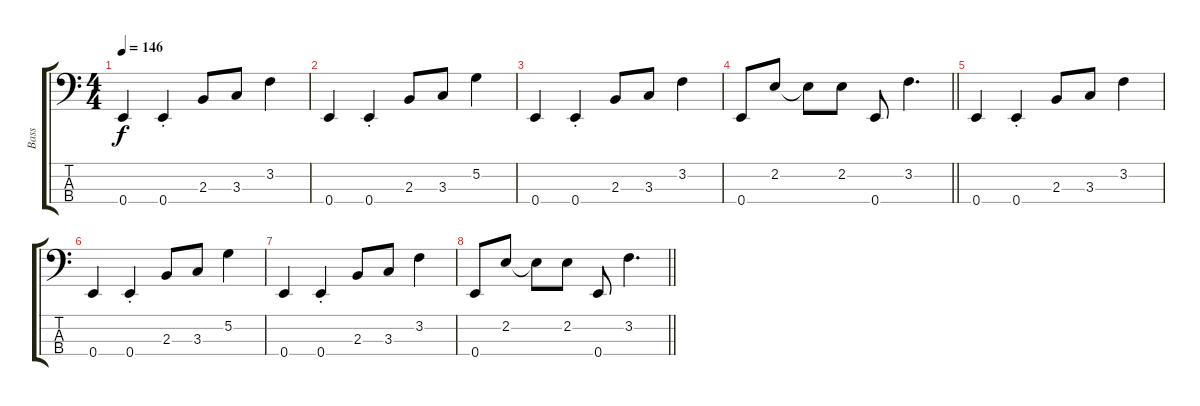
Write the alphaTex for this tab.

\track ("Bass" "Bass") {instrument electricbassfinger}
\staff {score tabs}
\tuning (G2 D2 A1 E1) {hide}
\ts (4 4)
\tempo 146
\clef f4
\ks c
0.4.4{dy f} 0.4{st}.4 2.3.8 3.3.8 3.2.4 |
0.4.4 0.4{st}.4 2.3.8 3.3.8 5.2.4 |
0.4.4 0.4{st}.4 2.3.8 3.3.8 3.2.4 |
\barLineRight lightlight
0.4.8 2.2.8 2.2{t}.8 2.2.8 0.4.8 3.2.4{d} |
0.4.4 0.4{st}.4 2.3.8 3.3.8 3.2.4 |
0.4.4 0.4{st}.4 2.3.8 3.3.8 5.2.4 |
0.4.4 0.4{st}.4 2.3.8 3.3.8 3.2.4 |
\barLineRight lightlight
0.4.8 2.2.8 2.2{t}.8 2.2.8 0.4.8 3.2.4{d}
